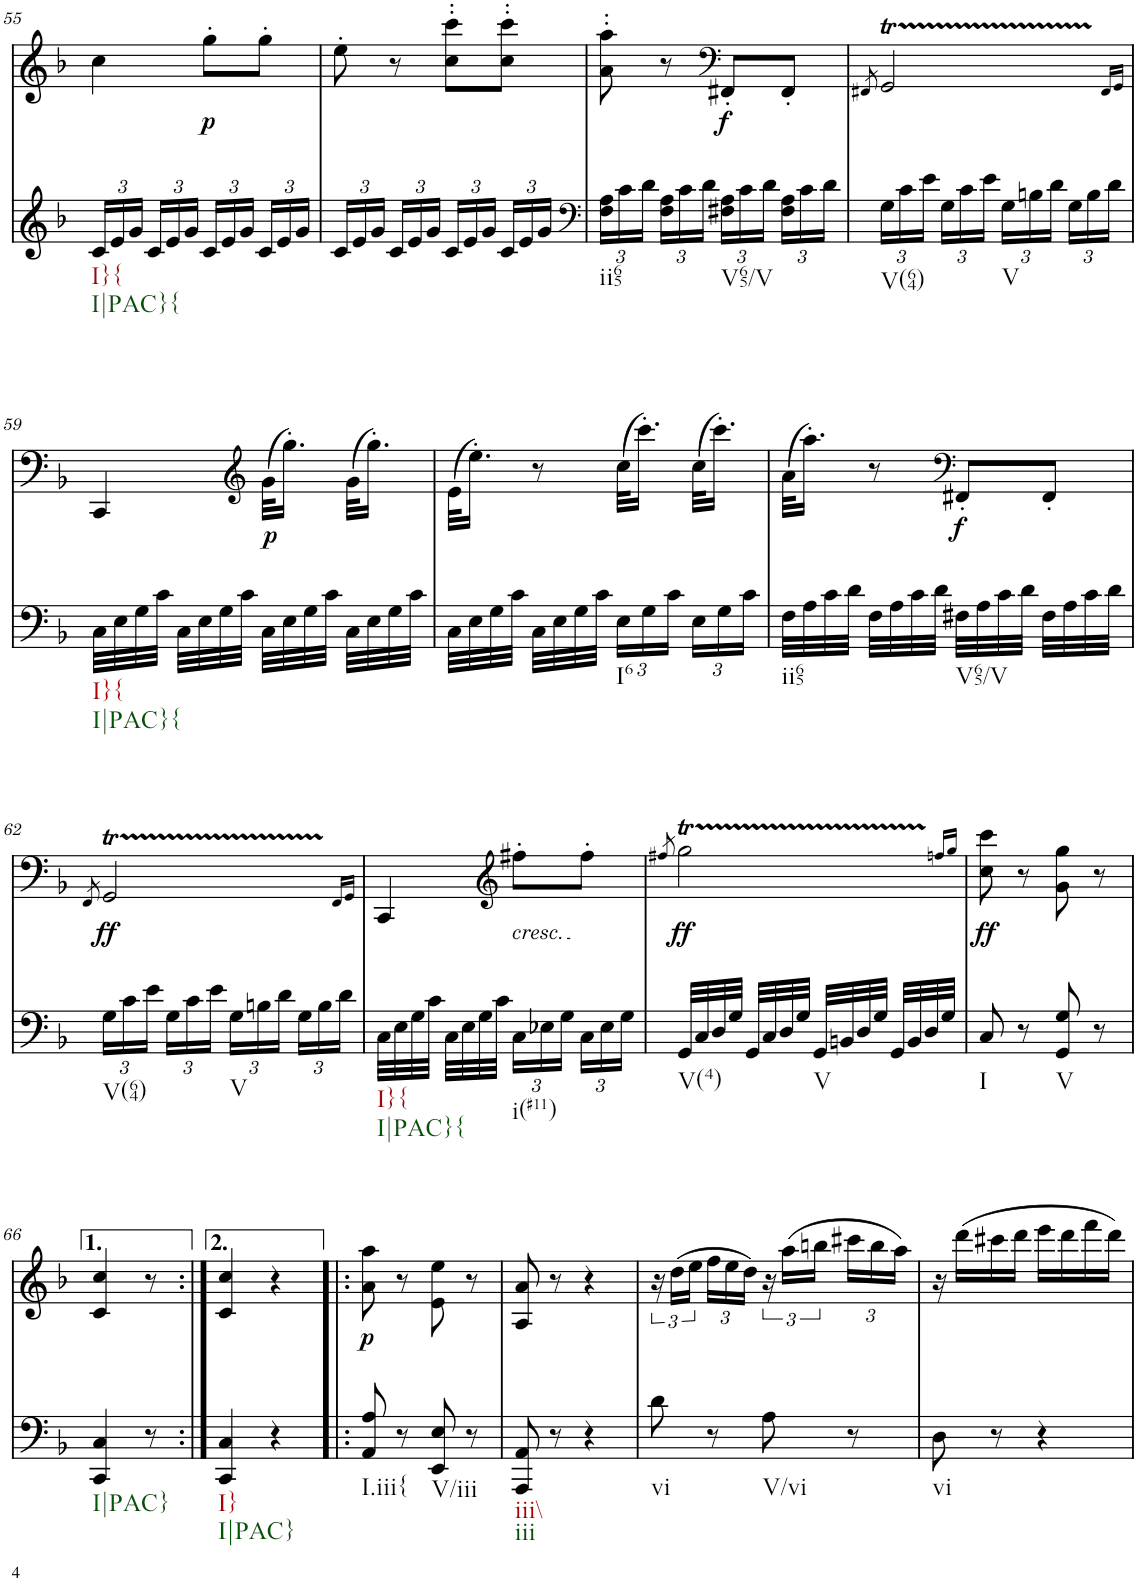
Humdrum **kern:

**kern	**kern	**dynam
*part2	*part1	*part1
*staff2	*staff1	*staff1
*I"piano	*I"piano	*
*I'Pno	*I'Pno	*
!!LO:PB:g=z
*clefG2	*clefG2	*
*k[b-]	*k[b-]	*
*F:	*F:	*
*M2/4	*M2/4	*
*Xbrackettup	*	*
=55	=55	=55
!LO:TX:b:t=I}{	!	!
!LO:TX:b:t=I|PAC}{	!	!
24c/LL	4cc\	.
24e/	.	.
24g/JJ	.	.
24c/LL	.	.
24e/	.	.
24g/JJ	.	.
!	!	!LO:DY:b
24c/LL	8gg'\L	p
24e/	.	.
24g/JJ	.	.
24c/LL	8gg'\J	.
24e/	.	.
24g/JJ	.	.
=56	=56	=56
24c/LL	8ee'\	.
24e/	.	.
24g/JJ	.	.
24c/LL	8r	.
24e/	.	.
24g/JJ	.	.
24c/LL	8cc\' 8ccc\'L	.
24e/	.	.
24g/JJ	.	.
24c/LL	8cc\' 8ccc\'J	.
24e/	.	.
24g/JJ	.	.
=57	=57	=57
*clefF4	*	*
!LO:TX:b:t=ii65	!	!
24F\ 24A\LL	8a\' 8aa\'	.
24c\	.	.
24d\JJ	.	.
24F\ 24A\LL	8r	.
24c\	.	.
24d\JJ	.	.
*	*clefF4	*
!LO:TX:b:t=V65/V	!	!
!	!	!LO:DY:b
24F#X\ 24A\LL	8FF#X'/L	f
24c\	.	.
24d\JJ	.	.
24F#\ 24A\LL	8FF#'/J	.
24c\	.	.
24d\JJ	.	.
=58	=58	=58
.	8qFF#X/	.
!LO:TX:b:t=V(64)	!	!
24G\LL	2GGT/	.
24c\	.	.
24e\JJ	.	.
24G\LL	.	.
24c\	.	.
24e\JJ	.	.
!LO:TX:b:t=V	!	!
24G\LL	.	.
24Bn\	.	.
24d\JJ	.	.
24G\LL	.	.
24B\	.	.
24d\JJ	.	.
.	16qFF#/LL	.
.	16qGG/JJ	.
!!LO:LB:g=z
=59	=59	=59
!LO:TX:b:t=I}{	!	!
!LO:TX:b:t=I|PAC}{	!	!
32C\LLL	4CC/	.
32E\	.	.
32G\	.	.
32c\JJJ	.	.
32C\LLL	.	.
32E\	.	.
32G\	.	.
32c\JJJ	.	.
*	*clefG2	*
!	!	!LO:DY:b
32C\LLL	(32g\KLL	p
32E\	16.gg'\JJ)	.
32G\	.	.
32c\JJJ	.	.
32C\LLL	(32g\KLL	.
32E\	16.gg'\JJ)	.
32G\	.	.
32c\JJJ	.	.
=60	=60	=60
32C\LLL	(32e\KLL	.
32E\	16.ee'\JJ)	.
32G\	.	.
32c\JJJ	.	.
32C\LLL	8r	.
32E\	.	.
32G\	.	.
32c\JJJ	.	.
!LO:TX:b:t=I6	!	!
24E\LL	(32cc\KLL	.
.	16.ccc'\JJ)	.
24G\	.	.
24c\JJ	.	.
24E\LL	(32cc\KLL	.
.	16.ccc'\JJ)	.
24G\	.	.
24c\JJ	.	.
=61	=61	=61
!LO:TX:b:t=ii65	!	!
32F\LLL	(32a\KLL	.
32A\	16.aa'\JJ)	.
32c\	.	.
32d\JJJ	.	.
32F\LLL	8r	.
32A\	.	.
32c\	.	.
32d\JJJ	.	.
*	*clefF4	*
!LO:TX:b:t=V65/V	!	!
!	!	!LO:DY:b
32F#X\LLL	8FF#X'/L	f
32A\	.	.
32c\	.	.
32d\JJJ	.	.
32F#\LLL	8FF#'/J	.
32A\	.	.
32c\	.	.
32d\JJJ	.	.
!!LO:LB:g=z
=62	=62	=62
.	8qFF/	.
!LO:TX:b:t=V(64)	!	!
!	!	!LO:DY:b
24G\LL	2GGT/	ff
24c\	.	.
24e\JJ	.	.
24G\LL	.	.
24c\	.	.
24e\JJ	.	.
!LO:TX:b:t=V	!	!
24G\LL	.	.
24Bn\	.	.
24d\JJ	.	.
24G\LL	.	.
24B\	.	.
24d\JJ	.	.
.	16qFF/LL	.
.	16qGG/JJ	.
=63	=63	=63
!LO:TX:b:t=I}{	!	!
!LO:TX:b:t=I|PAC}{	!	!
32C\LLL	4CC/	.
32E\	.	.
32G\	.	.
32c\JJJ	.	.
32C\LLL	.	.
32E\	.	.
32G\	.	.
32c\JJJ	.	.
*	*clefG2	*
!	!LO:TX:b:i:t=cresc.	!
!LO:TX:b:t=i(#11)	!	!
24C\LL	8ff#X'\L	.
24E-X\	.	.
24G\JJ	.	.
24C\LL	8ff#'\J	.
24E-\	.	.
24G\JJ	.	.
=64	=64	=64
.	8qff#X/	.
!LO:TX:b:t=V(4)	!	!
!	!	!LO:DY:b
32GG/LLL	2ggT\	ff
32C/	.	.
32D/	.	.
32G/JJJ	.	.
32GG/LLL	.	.
32C/	.	.
32D/	.	.
32G/JJJ	.	.
!LO:TX:b:t=V	!	!
32GG/LLL	.	.
32BBn/	.	.
32D/	.	.
32G/JJJ	.	.
32GG/LLL	.	.
32BB/	.	.
32D/	.	.
32G/JJJ	.	.
.	16qffn/LL	.
.	16qgg/JJ	.
=65	=65	=65
!LO:TX:b:t=I	!	!
!	!	!LO:DY:b
8C/	8cc\ 8ccc\	ff
8r	8r	.
!LO:TX:b:t=V	!	!
8GG/ 8G/	8g\ 8gg\	.
8r	8r	.
!!LO:LB:g=z
=66	=66	=66
!LO:TX:b:t=I|PAC}	!	!
4CC/ 4C/	4c/ 4cc/	.
8r	8r	.
=66X1:|!	=66X1:|!	=66X1:|!
!LO:TX:b:t=I}	!	!
!LO:TX:b:t=I|PAC}	!	!
4CC/ 4C/	4c/ 4cc/	.
4r	4r	.
=67!|:	=67!|:	=67!|:
!LO:TX:b:t=I.iii{	!	!
!	!	!LO:DY:b
8AA/ 8A/	8a\ 8aa\	p
8r	8r	.
!LO:TX:b:t=V/iii	!	!
8EE/ 8E/	8e\ 8ee\	.
8r	8r	.
=68	=68	=68
!LO:TX:b:t=iii\\	!	!
!LO:TX:b:t=iii	!	!
8AAA/ 8AA/	8A/ 8a/	.
8r	8r	.
4r	4r	.
=69	=69	=69
!LO:TX:b:t=vi	!	!
8d\	24r	.
.	(24dd\LL	.
.	24ee\JJ	.
*	*Xbrackettup	*
8r	24ff\LL	.
.	24ee\	.
.	24dd\JJ)	.
*	*brackettup	*
!LO:TX:b:t=V/vi	!	!
8A\	24r	.
.	(24aa\LL	.
.	24bbn\JJ	.
*	*Xbrackettup	*
8r	24ccc#X\LL	.
.	24bb\	.
.	24aa\JJ)	.
=70	=70	=70
!LO:TX:b:t=vi	!	!
8D\	16r	.
.	(16ddd\LL	.
8r	16ccc#X\	.
.	16ddd\JJ	.
4r	16eee\LL	.
.	16ddd\	.
.	16fff\	.
.	16ddd\JJ)	.
=	=	=
*-	*-	*-
